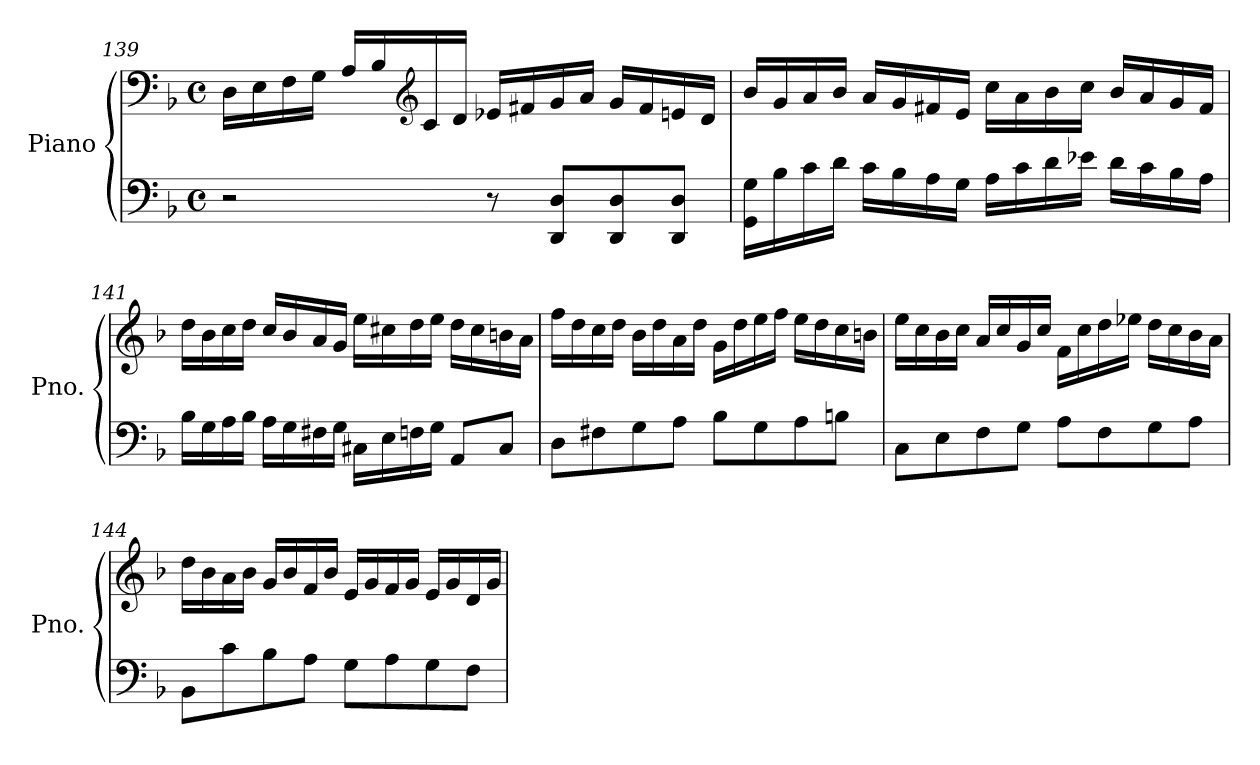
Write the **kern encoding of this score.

**kern	**kern
*part1	*part1
*staff2	*staff1
*I"Piano	*
*I'Pno.	*
*clefF4	*clefF4
*k[b-]	*k[b-]
*M4/4	*M4/4
*met(c)	*met(c)
=139	=139
2r	16D\LL
.	16E\
.	16F\
.	16G\JJ
.	16A/LL
.	16B-/
*	*clefG2
.	16c/
.	16d/JJ
8r	16e-X/LL
.	16f#X/
8DD/ 8D/L	16g/
.	16a/JJ
8DD/ 8D/	16g/LL
.	16f#/
8DD/ 8D/J	16en/
.	16d/JJ
=140	=140
16GG\ 16G\LL	16b-/LL
16B-\	16g/
16c\	16a/
16d\JJ	16b-/JJ
16c\LL	16a/LL
16B-\	16g/
16A\	16f#X/
16G\JJ	16e/JJ
16A\LL	16cc\LL
16c\	16a\
16d\	16b-\
16e-X\JJ	16cc\JJ
16d\LL	16b-/LL
16c\	16a/
16B-\	16g/
16A\JJ	16f#/JJ
=141	=141
16B-\LL	16dd\LL
16G\	16b-\
16A\	16cc\
16B-\JJ	16dd\JJ
16A\LL	16cc/LL
16G\	16b-/
16F#X\	16a/
16G\JJ	16g/JJ
16C#X\LL	16ee\LL
16E\	16cc#X\
16Fn\	16dd\
16G\JJ	16ee\JJ
8AA/L	16dd\LL
.	16cc#\
8C#/J	16bn\
.	16a\JJ
=142	=142
8D\L	16ff\LL
.	16dd\
8F#X\	16cc\
.	16dd\JJ
8G\	16b-\LL
.	16dd\
8A\J	16a\
.	16dd\JJ
8B-\L	16g\LL
.	16dd\
8G\	16ee\
.	16ff\JJ
8A\	16ee\LL
.	16dd\
8Bn\J	16cc\
.	16bn\JJ
=143	=143
8C\L	16ee\LL
.	16cc\
8E\	16b-\
.	16cc\JJ
8F\	16a/LL
.	16cc/
8G\J	16g/
.	16cc/JJ
8A\L	16f\LL
.	16cc\
8F\	16dd\
.	16ee-X\JJ
8G\	16dd\LL
.	16cc\
8A\J	16b-\
.	16a\JJ
=144	=144
8BB-\L	16dd\LL
.	16b-\
8c\	16a\
.	16b-\JJ
8B-\	16g/LL
.	16b-/
8A\J	16f/
.	16b-/JJ
8G\L	16e/LL
.	16g/
8A\	16f/
.	16g/JJ
8G\	16e/LL
.	16g/
8F\J	16d/
.	16g/JJ
=	=
*-	*-
